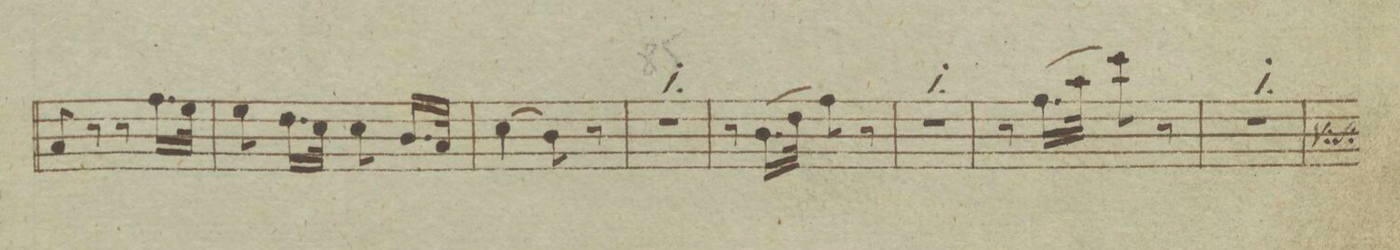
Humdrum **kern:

**kern	**dynam
*I"Violino Primo	*
*clefG2	*
*k[b-e-]	*
*M2/4	*
8a/	.
8r	.
8r	.
16.ff\LL	.
32ee-\JJk	.
=81	=81
8ee-\	.
16.dd\LL	.
32cc\JJk	.
8cc\	.
16.b-/LL	.
32a/JJk	.
=82	=82
(4cc\	.
8b-\)	.
8r	.
=83	=83
2r	.
=84	=84
8r	.
(16.b-\LL	.
32dd\JJk	.
8ff\)	.
8r	.
=85	=85
2r	.
=86	=86
8r	.
16.ff\LL	.
32aa\JJk	.
8ccc\	.
8r	.
=87	=87
2r	.
=88	=88
*-	*-
